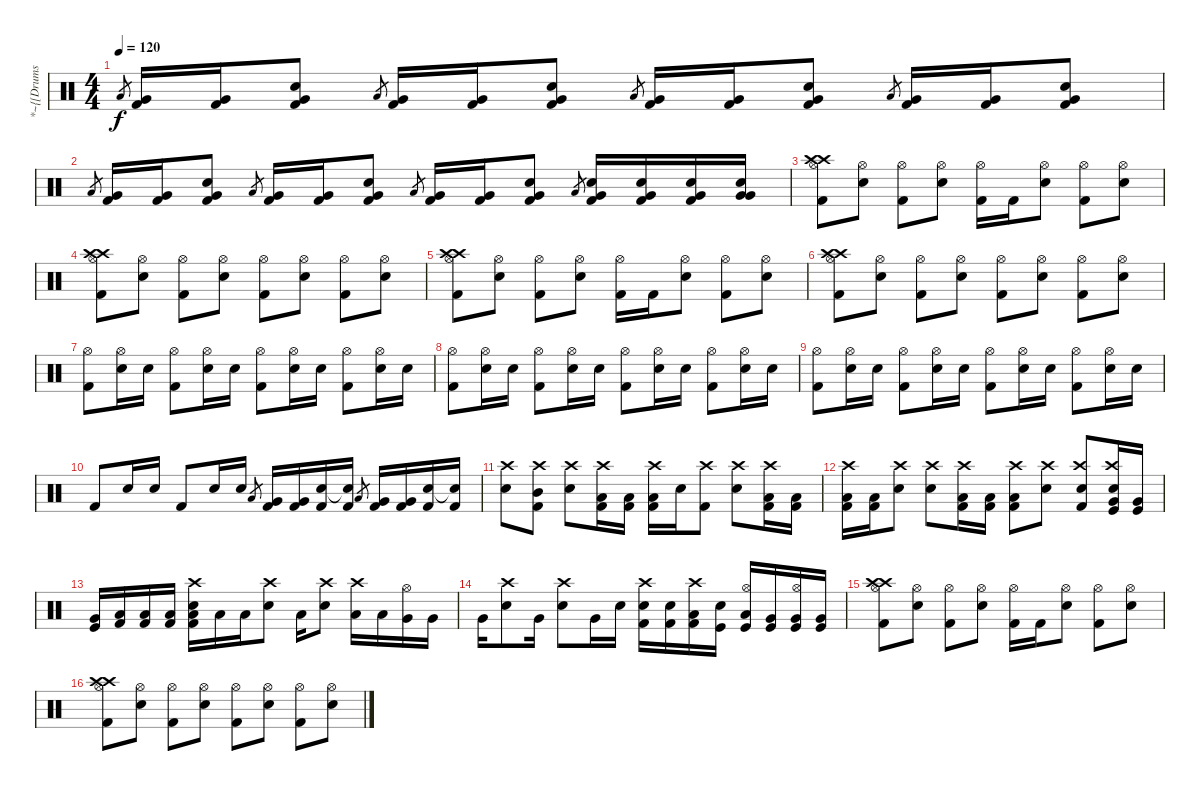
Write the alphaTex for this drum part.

\track ("*~{[Drums    - Tabbed by Peter B.]}~*" "*~{[Drums ") {instrument percussion}
\staff {score}
\articulation defaults
\ts (4 4)
\tempo 120
\clef neutral
\ks c "Low Tom (hit)".8{gr dy f}
("Very Low Tom (hit)" "Kick (hit) 2").16 ("Very Low Tom (hit)" "Kick (hit) 2").16 ("Electric Snare (hit)" "Very Low Tom (hit)" "Kick (hit) 2").8 "Low Tom (hit)".8{gr} ("Very Low Tom (hit)" "Kick (hit) 2").16 ("Very Low Tom (hit)" "Kick (hit) 2").16 ("Electric Snare (hit)" "Very Low Tom (hit)" "Kick (hit) 2").8 "Low Tom (hit)".8{gr} ("Very Low Tom (hit)" "Kick (hit) 2").16 ("Very Low Tom (hit)" "Kick (hit) 2").16 ("Electric Snare (hit)" "Very Low Tom (hit)" "Kick (hit) 2").8 "Low Tom (hit)".8{gr} ("Very Low Tom (hit)" "Kick (hit) 2").16 ("Very Low Tom (hit)" "Kick (hit) 2").16 ("Electric Snare (hit)" "Very Low Tom (hit)" "Kick (hit) 2").8 |
"Low Tom (hit)".8{gr} ("Very Low Tom (hit)" "Kick (hit) 2").16 ("Very Low Tom (hit)" "Kick (hit) 2").16 ("Electric Snare (hit)" "Very Low Tom (hit)" "Kick (hit) 2").8 "Low Tom (hit)".8{gr} ("Very Low Tom (hit)" "Kick (hit) 2").16 ("Very Low Tom (hit)" "Kick (hit) 2").16 ("Electric Snare (hit)" "Very Low Tom (hit)" "Kick (hit) 2").8 "Low Tom (hit)".8{gr} ("Very Low Tom (hit)" "Kick (hit) 2").16 ("Very Low Tom (hit)" "Kick (hit) 2").16 ("Electric Snare (hit)" "Very Low Tom (hit)" "Kick (hit) 2").8 "Low Tom (hit)".8{gr} ("Electric Snare (hit)" "Very Low Tom (hit)" "Kick (hit) 2").16 ("Electric Snare (hit)" "Very Low Tom (hit)" "Kick (hit) 2").16 ("Electric Snare (hit)" "Very Low Tom (hit)" "Kick (hit) 2").16 ("Electric Snare (hit)" "Very Low Tom (hit)" "Very Low Tom (hit)").16 |
("Crash high (hit)" "Crash high (hit)" "Hi-Hat (open)" "Kick (hit) 2").8 ("Hi-Hat (open)" "Electric Snare (hit)").8 ("Hi-Hat (open)" "Kick (hit) 2").8 ("Hi-Hat (open)" "Electric Snare (hit)").8 ("Hi-Hat (open)" "Kick (hit) 2").16 "Kick (hit) 2".16 ("Hi-Hat (open)" "Electric Snare (hit)").8 ("Hi-Hat (open)" "Kick (hit) 2").8 ("Hi-Hat (open)" "Electric Snare (hit)").8 |
("Crash high (hit)" "Crash high (hit)" "Hi-Hat (open)" "Kick (hit) 2").8 ("Hi-Hat (open)" "Electric Snare (hit)").8 ("Hi-Hat (open)" "Kick (hit) 2").8 ("Hi-Hat (open)" "Electric Snare (hit)").8 ("Hi-Hat (open)" "Kick (hit) 2").8 ("Hi-Hat (open)" "Electric Snare (hit)").8 ("Hi-Hat (open)" "Kick (hit) 2").8 ("Hi-Hat (open)" "Electric Snare (hit)").8 |
("Crash high (hit)" "Crash high (hit)" "Hi-Hat (open)" "Kick (hit) 2").8 ("Hi-Hat (open)" "Electric Snare (hit)").8 ("Hi-Hat (open)" "Kick (hit) 2").8 ("Hi-Hat (open)" "Electric Snare (hit)").8 ("Hi-Hat (open)" "Kick (hit) 2").16 "Kick (hit) 2".16 ("Hi-Hat (open)" "Electric Snare (hit)").8 ("Hi-Hat (open)" "Kick (hit) 2").8 ("Hi-Hat (open)" "Electric Snare (hit)").8 |
("Crash high (hit)" "Crash high (hit)" "Hi-Hat (open)" "Kick (hit) 2").8 ("Hi-Hat (open)" "Electric Snare (hit)").8 ("Hi-Hat (open)" "Kick (hit) 2").8 ("Hi-Hat (open)" "Electric Snare (hit)").8 ("Hi-Hat (open)" "Kick (hit) 2").8 ("Hi-Hat (open)" "Electric Snare (hit)").8 ("Hi-Hat (open)" "Kick (hit) 2").8 ("Hi-Hat (open)" "Electric Snare (hit)").8 |
("Hi-Hat (open)" "Kick (hit) 2").8 ("Hi-Hat (open)" "Electric Snare (hit)").16 "Electric Snare (hit)".16 ("Hi-Hat (open)" "Kick (hit) 2").8 ("Hi-Hat (open)" "Electric Snare (hit)").16 "Electric Snare (hit)".16 ("Hi-Hat (open)" "Kick (hit) 2").8 ("Hi-Hat (open)" "Electric Snare (hit)").16 "Electric Snare (hit)".16 ("Hi-Hat (open)" "Kick (hit) 2").8 ("Hi-Hat (open)" "Electric Snare (hit)").16 "Electric Snare (hit)".16 |
("Hi-Hat (open)" "Kick (hit) 2").8 ("Hi-Hat (open)" "Electric Snare (hit)").16 "Electric Snare (hit)".16 ("Hi-Hat (open)" "Kick (hit) 2").8 ("Hi-Hat (open)" "Electric Snare (hit)").16 "Electric Snare (hit)".16 ("Hi-Hat (open)" "Kick (hit) 2").8 ("Hi-Hat (open)" "Electric Snare (hit)").16 "Electric Snare (hit)".16 ("Hi-Hat (open)" "Kick (hit) 2").8 ("Hi-Hat (open)" "Electric Snare (hit)").16 "Electric Snare (hit)".16 |
("Hi-Hat (open)" "Kick (hit) 2").8 ("Hi-Hat (open)" "Electric Snare (hit)").16 "Electric Snare (hit)".16 ("Hi-Hat (open)" "Kick (hit) 2").8 ("Hi-Hat (open)" "Electric Snare (hit)").16 "Electric Snare (hit)".16 ("Hi-Hat (open)" "Kick (hit) 2").8 ("Hi-Hat (open)" "Electric Snare (hit)").16 "Electric Snare (hit)".16 ("Hi-Hat (open)" "Kick (hit) 2").8 ("Hi-Hat (open)" "Electric Snare (hit)").16 "Electric Snare (hit)".16 |
"Kick (hit) 2".8 "Electric Snare (hit)".16 "Electric Snare (hit)".16 "Kick (hit) 2".8 "Electric Snare (hit)".16 "Electric Snare (hit)".16 "Low Tom (hit)".8{gr} ("Very Low Tom (hit)" "Kick (hit) 2").16 ("Very Low Tom (hit)" "Kick (hit) 2").16 ("Electric Snare (hit)" "Kick (hit) 2").16 ("Snare (hit)"{t} "Kick (hit) 2").16 "Low Tom (hit)".8{gr} ("Very Low Tom (hit)" "Kick (hit) 2").16 ("Very Low Tom (hit)" "Kick (hit) 2").16 ("Electric Snare (hit)" "Kick (hit) 2").16 ("Snare (hit)"{t} "Kick (hit) 2").16 |
("Crash high (hit)" "Electric Snare (hit)").8 ("Crash high (hit)" "Mid Tom (hit)" "Kick (hit) 2").8 ("Crash high (hit)" "Electric Snare (hit)").8 ("Crash high (hit)" "Low Tom (hit)" "Kick (hit) 2").16 ("Low Tom (hit)" "Kick (hit) 2").16 ("Crash high (hit)" "Low Tom (hit)" "Kick (hit) 2").16 "Electric Snare (hit)".16 ("Crash high (hit)" "Kick (hit) 2").8 ("Crash high (hit)" "Electric Snare (hit)").8 ("Crash high (hit)" "Low Tom (hit)" "Kick (hit) 2").16 ("Low Tom (hit)" "Kick (hit) 2").16 |
("Crash high (hit)" "Low Tom (hit)" "Kick (hit) 2").16 ("Low Tom (hit)" "Kick (hit) 2").16 ("Crash high (hit)" "Electric Snare (hit)").8 ("Crash high (hit)" "Electric Snare (hit)").8 ("Crash high (hit)" "Low Tom (hit)" "Kick (hit) 2").16 ("Low Tom (hit)" "Kick (hit) 2").16 ("Crash high (hit)" "Low Tom (hit)" "Kick (hit) 2").8 ("Crash high (hit)" "Electric Snare (hit)").8 ("Crash high (hit)" "Snare (hit)" "Kick (hit) 2").8 ("Crash high (hit)" "Electric Snare (hit)" "Very Low Tom (hit)" "Kick (hit)").16 ("Very Low Tom (hit)" "Kick (hit)").16 |
("Very Low Tom (hit)" "Kick (hit)").16 ("Low Tom (hit)" "Kick (hit) 2").16 ("Low Tom (hit)" "Kick (hit) 2").16 ("Low Tom (hit)" "Kick (hit) 2").16 ("Crash high (hit)" "Electric Snare (hit)" "Low Tom (hit)" "Kick (hit) 2").16 "Low Tom (hit)".16 "Low Tom (hit)".16 ("Crash high (hit)" "Electric Snare (hit)").8 "Low Tom (hit)".16 ("Crash high (hit)" "Electric Snare (hit)").8 ("Crash high (hit)" "Low Tom (hit)").16 "Low Tom (hit)".16 ("Hi-Hat (open)" "Very Low Tom (hit)").16 "Very Low Tom (hit)".16 |
"Very Low Tom (hit)".16 ("Crash high (hit)" "Electric Snare (hit)").8 "Very Low Tom (hit)".16 ("Crash high (hit)" "Electric Snare (hit)").8 "Very Low Tom (hit)".16 "Electric Snare (hit)".16 ("Crash high (hit)" "Electric Snare (hit)" "Kick (hit) 2").16 ("Electric Snare (hit)" "Kick (hit) 2").16 ("Crash high (hit)" "Low Tom (hit)" "Kick (hit) 2").16 ("Electric Snare (hit)" "Kick (hit)").16 ("Hi-Hat (open)" "Low Tom (hit)" "Kick (hit)").16 ("Very Low Tom (hit)" "Kick (hit)").16 ("Hi-Hat (open)" "Very Low Tom (hit)" "Kick (hit)").16 ("Very Low Tom (hit)" "Kick (hit)").16 |
("Crash high (hit)" "Crash high (hit)" "Hi-Hat (open)" "Kick (hit) 2").8 ("Hi-Hat (open)" "Electric Snare (hit)").8 ("Hi-Hat (open)" "Kick (hit) 2").8 ("Hi-Hat (open)" "Electric Snare (hit)").8 ("Hi-Hat (open)" "Kick (hit) 2").16 "Kick (hit) 2".16 ("Hi-Hat (open)" "Electric Snare (hit)").8 ("Hi-Hat (open)" "Kick (hit) 2").8 ("Hi-Hat (open)" "Electric Snare (hit)").8 |
("Crash high (hit)" "Crash high (hit)" "Hi-Hat (open)" "Kick (hit) 2").8 ("Hi-Hat (open)" "Electric Snare (hit)").8 ("Hi-Hat (open)" "Kick (hit) 2").8 ("Hi-Hat (open)" "Electric Snare (hit)").8 ("Hi-Hat (open)" "Kick (hit) 2").8 ("Hi-Hat (open)" "Electric Snare (hit)").8 ("Hi-Hat (open)" "Kick (hit) 2").8 ("Hi-Hat (open)" "Electric Snare (hit)").8
